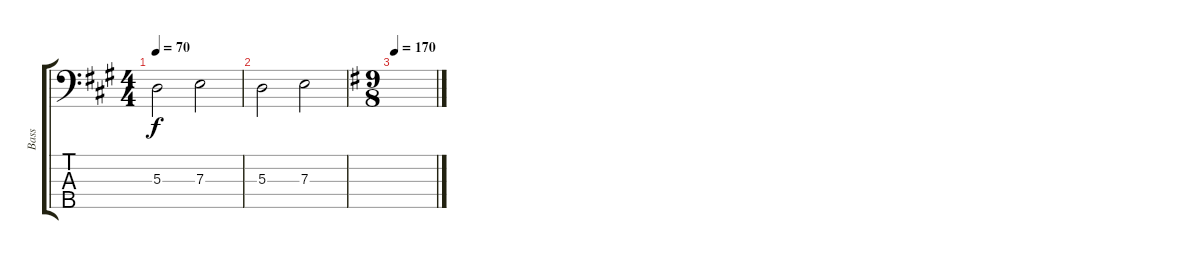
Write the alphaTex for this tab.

\track ("Bass" "Bass") {instrument electricbassfinger}
\staff {score tabs}
\tuning (G2 D2 A1 E1 B0) {hide}
\ts (4 4)
\tempo 70
\clef f4
\ks a
5.3.2{dy f} 7.3.2 |
5.3.2 7.3.2 |
\ts (9 8)
\tempo 220
\tempo 170
\ks g
